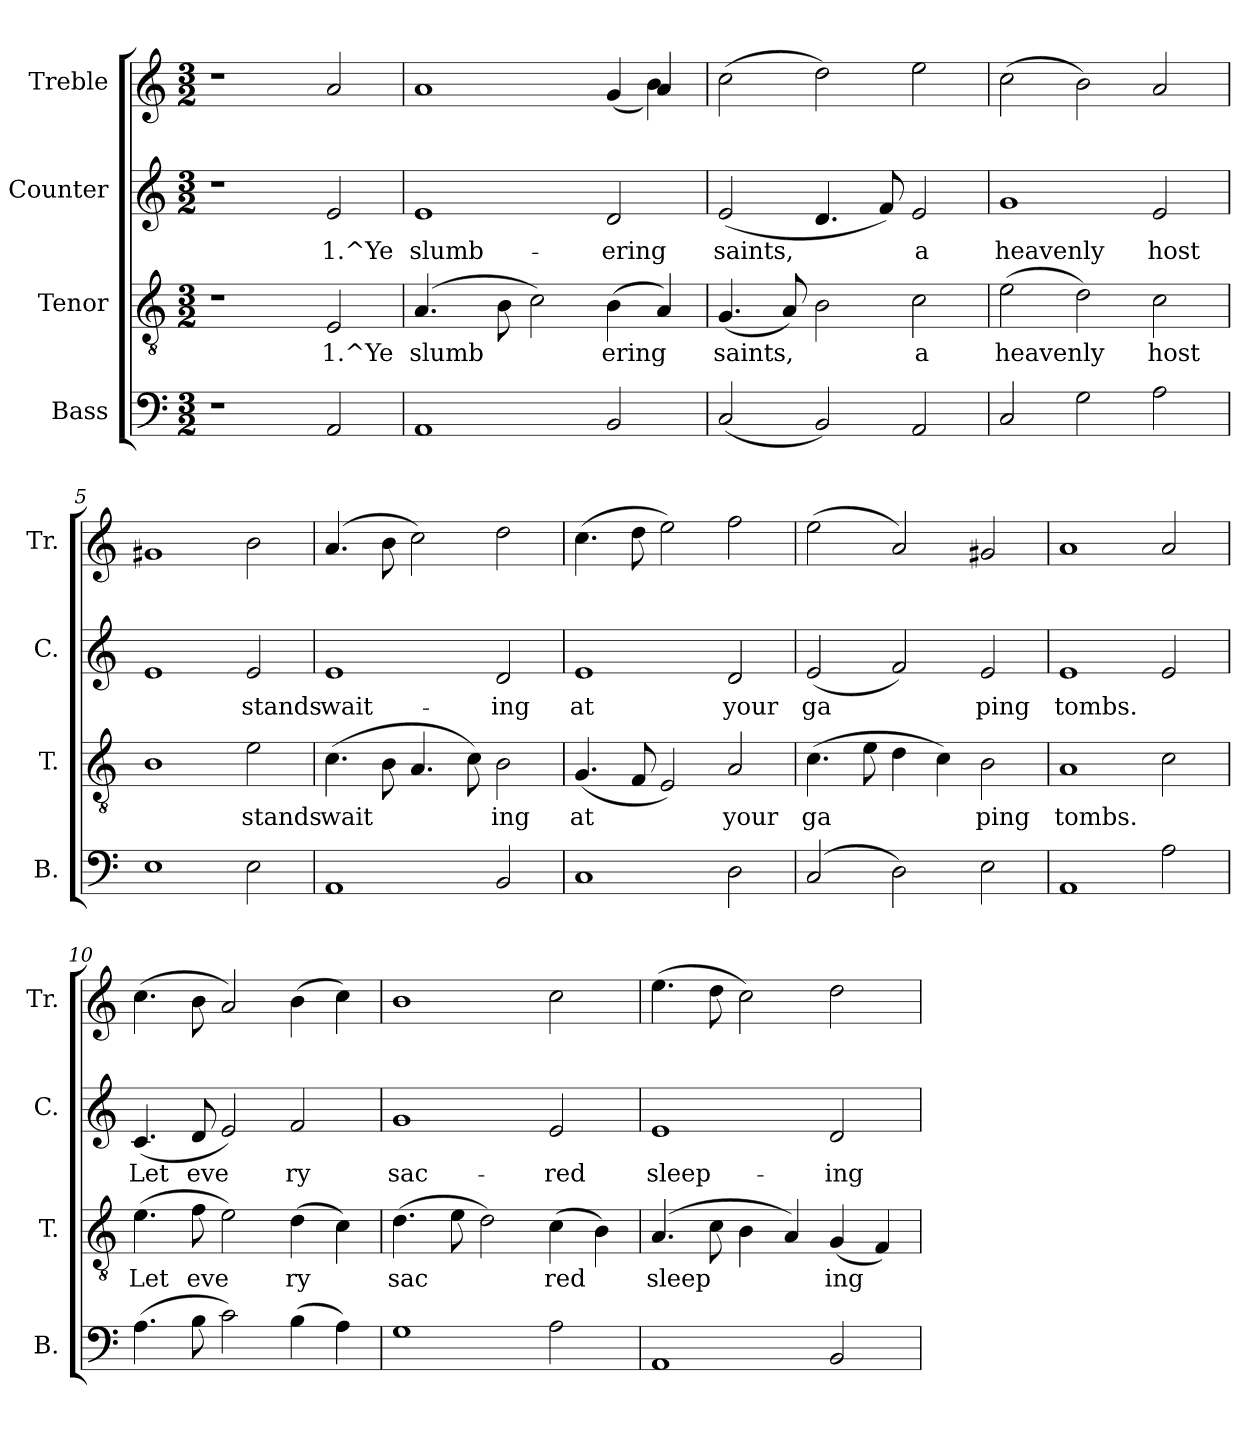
**kern	**text	**kern	**text	**kern	**text	**kern	**text
*part4	*part4	*part3	*part3	*part2	*part2	*part1	*part1
*staff4	*staff4	*staff3	*staff3	*staff2	*staff2	*staff1	*staff1
*I"Bass	*	*I"Tenor	*	*I"Counter	*	*I"Treble	*
*I'B.	*	*I'T.	*	*I'C.	*	*I'Tr.	*
!!LO:PB:g=z
*stria5	*	*stria5	*	*stria5	*	*stria5	*
*clefF4	*	*clefGv2	*	*clefG2	*	*clefG2	*
*k[]	*	*k[]	*	*k[]	*	*k[]	*
*C:	*	*C:	*	*C:	*	*C:	*
*M3/2	*	*M3/2	*	*M3/2	*	*M3/2	*
=1	=1	=1	=1	=1	=1	=1	=1
1r	.	1r	.	1r	.	1r	.
!	!LO:LY:b	!	!LO:LY:a:rj	!	!LO:LY:b:rj	!	!LO:LY:b:cj
2AA/	.	2E/	1.^Ye	2e/	1.^Ye	2a/	.
=2	=2	=2	=2	=2	=2	=2	=2
!	!LO:LY:b	!	!LO:LY:a:rj	!	!LO:LY:b:rj	!	!LO:LY:b:cj
*	*	*	*	*	*	*^	*
1AA	.	(>4.A/	slumb-	1e	slumb-	1a	4ryy	.
!	!	!	!LO:LY:a:rj	!	!	!	!	!
*	*	*	*	*	*	*v	*v	*
.	.	8B\	--	.	.	.	.
!	!	!	!LO:LY:a:rj	!	!	!	!
.	.	2c\)	--	.	.	.	.
!	!LO:LY:b	!	!LO:LY:a:rj	!	!LO:LY:b:rj	!	!LO:LY:b:cj
2BB/	.	(>4B\	-ering	2d/	-ering	(<4g/	.
!	!	!	!LO:LY:a:rj	!	!	!	!LO:LY:b:cj
*	*	*	*	*	*	*^	*
.	.	4A/)	.	.	.	4a>/	4b\)	.
=3	=3	=3	=3	=3	=3	=3	=3	=3
!	!LO:LY:b	!	!LO:LY:a:rj	!	!LO:LY:b:rj	!	!	!LO:LY:b:cj
*	*	*	*	*	*	*v	*v	*
(<2C/	.	(<4.G/	saints,	(<2e/	saints,	(>2cc\	.
!	!	!	!LO:LY:a:rj	!	!	!	!
.	.	8A/)	.	.	.	.	.
!	!LO:LY:b	!	!LO:LY:a:rj	!	!LO:LY:b:rj	!	!LO:LY:b:cj
2BB/)	.	2B\	.	4.d/	.	2dd\)	.
!	!	!	!	!	!LO:LY:b:rj	!	!
.	.	.	.	8f/)	.	.	.
!	!LO:LY:b	!	!LO:LY:a:rj	!	!LO:LY:b:rj	!	!LO:LY:b:cj
2AA/	.	2c\	a	2e/	a	2ee\	.
=4	=4	=4	=4	=4	=4	=4	=4
!	!LO:LY:b	!	!LO:LY:a:rj	!	!LO:LY:b:rj	!	!LO:LY:b:cj
2C/	.	(>2e\	heavenly	1g	heavenly	(>2cc\	.
!	!LO:LY:b	!	!LO:LY:a:rj	!	!	!	!LO:LY:b:cj
2G\	.	2d\)	.	.	.	2b\)	.
!	!LO:LY:b	!	!LO:LY:a:rj	!	!LO:LY:b:rj	!	!LO:LY:b:cj
2A\	.	2c\	host	2e/	host	2a>/	.
=5	=5	=5	=5	=5	=5	=5	=5
!	!LO:LY:b	!	!LO:LY:a:rj	!	!LO:LY:b:rj	!	!LO:LY:b:cj
1E	.	1B	.	1e	.	1g#X	.
!	!LO:LY:b	!	!LO:LY:a:rj	!	!LO:LY:b:rj	!	!LO:LY:b:cj
2E\	.	2e\	stands	2e/	stands	2b\	.
=6	=6	=6	=6	=6	=6	=6	=6
!	!LO:LY:b	!	!LO:LY:a:rj	!	!LO:LY:b:rj	!	!LO:LY:b:cj
1AA	.	(>4.c\	wait-	1e	wait-	(>4.a/	.
!	!	!	!LO:LY:a:rj	!	!	!	!LO:LY:b:cj
.	.	8B\	--	.	.	8b\	.
!	!	!	!LO:LY:a:rj	!	!	!	!LO:LY:b:cj
.	.	4.A/	--	.	.	2cc\)	.
!	!	!	!LO:LY:a:rj	!	!	!	!
.	.	8c\)	--	.	.	.	.
!	!LO:LY:b	!	!LO:LY:a:rj	!	!LO:LY:b:rj	!	!LO:LY:b:cj
2BB/	.	2B\	-ing	2d/	-ing	2dd\	.
=7	=7	=7	=7	=7	=7	=7	=7
!	!LO:LY:b	!	!LO:LY:a:rj	!	!LO:LY:b:rj	!	!LO:LY:b:cj
1C	.	(<4.G/	at	1e	at	(>4.cc\	.
!	!	!	!LO:LY:a:rj	!	!	!	!LO:LY:b:cj
.	.	8F/	.	.	.	8dd\	.
!	!	!	!LO:LY:a:rj	!	!	!	!LO:LY:b:cj
.	.	2E/)	.	.	.	2ee\)	.
!	!LO:LY:b	!	!LO:LY:a:rj	!	!LO:LY:b:rj	!	!LO:LY:b:cj
2D\	.	2A/	your	2d/	your	2ff\	.
=8	=8	=8	=8	=8	=8	=8	=8
!	!LO:LY:b	!	!LO:LY:a:rj	!	!LO:LY:b:rj	!	!LO:LY:b:cj
(>2C/	.	(>4.c\	ga-	(<2e/	ga-	(>2ee\	.
!	!	!	!LO:LY:a:rj	!	!	!	!
.	.	8e\	--	.	.	.	.
!	!LO:LY:b	!	!LO:LY:a:rj	!	!LO:LY:b:rj	!	!LO:LY:b:cj
2D\)	.	4d\	--	2f/)	--	2a/)	.
!	!	!	!LO:LY:a:rj	!	!	!	!
.	.	4c\)	--	.	.	.	.
!	!LO:LY:b	!	!LO:LY:a:rj	!	!LO:LY:b:rj	!	!LO:LY:b:cj
2E\	.	2B\	-ping	2e/	-ping	2g#X/	.
=9	=9	=9	=9	=9	=9	=9	=9
!	!LO:LY:b	!	!LO:LY:a:rj	!	!LO:LY:b:rj	!	!LO:LY:b:cj
1AA	.	1A	tombs.	1e	tombs.	1a	.
!	!LO:LY:b	!	!LO:LY:a:rj	!	!LO:LY:b:rj	!	!LO:LY:b:cj
2A\	.	2c\	.	2e/	.	2a>/	.
=10	=10	=10	=10	=10	=10	=10	=10
!	!LO:LY:b	!	!LO:LY:a:rj	!	!LO:LY:b:rj	!	!LO:LY:b:cj
(>4.A\	.	(>4.e\	Let	(<4.c/	Let	(>4.cc\	.
!	!LO:LY:b	!	!LO:LY:a:rj	!	!LO:LY:b:rj	!	!LO:LY:b:cj
8B\	.	8f\	eve-	8d/	eve-	8b\	.
!	!LO:LY:b	!	!LO:LY:a:rj	!	!LO:LY:b:rj	!	!LO:LY:b:cj
2c\)	.	2e\)	--	2e/)	--	2a/)	.
!	!LO:LY:b	!	!LO:LY:a:rj	!	!LO:LY:b:rj	!	!LO:LY:b:cj
(>4B\	.	(>4d\	-ry	2f/	-ry	(>4b\	.
!	!LO:LY:b	!	!LO:LY:a:rj	!	!	!	!LO:LY:b:cj
4A\)	.	4c\)	.	.	.	4cc\)	.
!!LO:PB:g=z
=11	=11	=11	=11	=11	=11	=11	=11
!	!LO:LY:b	!	!LO:LY:a:rj	!	!LO:LY:b:rj	!	!LO:LY:b:cj
1G	.	(>4.d\	sac-	1g	sac-	1b	.
!	!	!	!LO:LY:a:rj	!	!	!	!
.	.	8e\	--	.	.	.	.
!	!	!	!LO:LY:a:rj	!	!	!	!
.	.	2d\)	--	.	.	.	.
!	!LO:LY:b	!	!LO:LY:a:rj	!	!LO:LY:b:rj	!	!LO:LY:b:cj
2A\	.	(>4c\	-red	2e/	-red	2cc\	.
!	!	!	!LO:LY:a:rj	!	!	!	!
.	.	4B\)	.	.	.	.	.
=12	=12	=12	=12	=12	=12	=12	=12
!	!LO:LY:b	!	!LO:LY:a:rj	!	!LO:LY:b:rj	!	!LO:LY:b:cj
1AA	.	(>4.A/	sleep-	1e	sleep-	(>4.ee\	.
!	!	!	!LO:LY:a:rj	!	!	!	!LO:LY:b:cj
.	.	8c\	--	.	.	8dd\	.
!	!	!	!LO:LY:a:rj	!	!	!	!LO:LY:b:cj
.	.	4B\	--	.	.	2cc\)	.
!	!	!	!LO:LY:a:rj	!	!	!	!
.	.	4A/)	--	.	.	.	.
!	!LO:LY:b	!	!LO:LY:a:rj	!	!LO:LY:b:rj	!	!LO:LY:b:cj
2BB/	.	(<4G/	-ing	2d/	-ing	2dd\	.
!	!	!	!LO:LY:a:rj	!	!	!	!
.	.	4F/)	.	.	.	.	.
=	=	=	=	=	=	=	=
*-	*-	*-	*-	*-	*-	*-	*-
